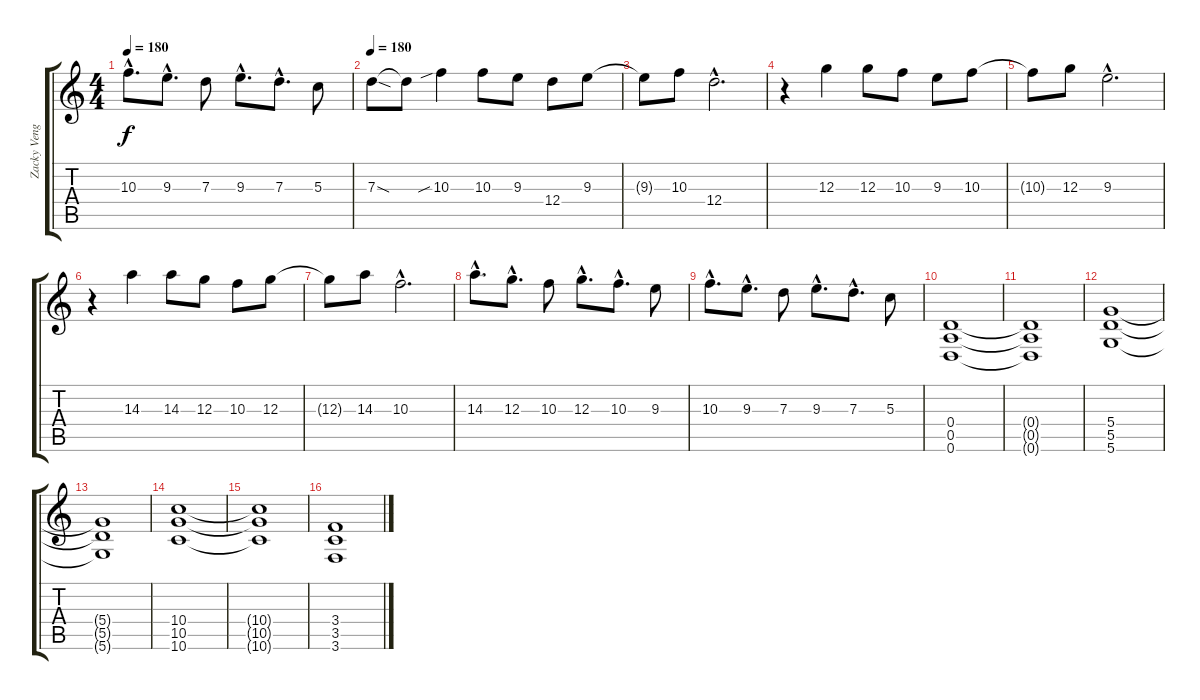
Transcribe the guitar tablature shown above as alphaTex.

\track ("Zacky Vengeance" "Zacky Veng") {instrument distortionguitar}
\staff {score tabs}
\tuning (E4 B3 G3 D3 A2 D2) {hide}
\ts (4 4)
\tempo 180
\clef g2
\ks c
10.3{hac}.8{d dy f} 9.3{hac}.8{d} 7.3.8 9.3{hac}.8{d} 7.3{hac}.8{d} 5.3.8 |
\tempo 180
7.3{sod}.8 7.3{t}.8 10.3{sib}.4 10.3.8 9.3.8 12.4.8 9.3.8 |
9.3{t}.8 10.3.8 12.4{hac}.2{d} |
r.4 12.3.4 12.3.8 10.3.8 9.3.8 10.3.8 |
10.3{t}.8 12.3.8 9.3{hac}.2{d} |
r.4 14.3.4 14.3.8 12.3.8 10.3.8 12.3.8 |
12.3{t}.8 14.3.8 10.3{hac}.2{d} |
14.3{hac}.8{d} 12.3{hac}.8{d} 10.3.8 12.3{hac}.8{d} 10.3{hac}.8{d} 9.3.8 |
10.3{hac}.8{d} 9.3{hac}.8{d} 7.3.8 9.3{hac}.8{d} 7.3{hac}.8{d} 5.3.8 |
(0.4 0.5 0.6).1 |
(0.4{t} 0.5{t} 0.6{t}).1 |
(5.4 5.5 5.6).1 |
(5.4{t} 5.5{t} 5.6{t}).1 |
(10.4 10.5 10.6).1 |
(10.4{t} 10.5{t} 10.6{t}).1 |
(3.4 3.5 3.6).1
